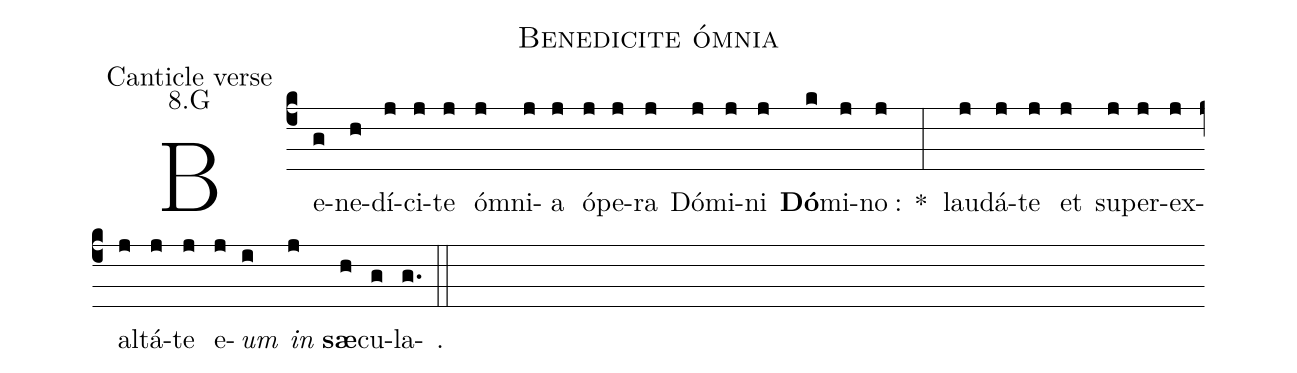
name: Benedicite ómnia;
office-part: Canticle verse;
mode:8.G;
%%
(c4) Be(g)ne(h)dí(j)ci(j)te(j) óm(j)ni(j)a(j) ó(j)pe(j)ra(j) Dó(j)mi(j)ni(j) <b>Dó(k)</b>mi(j)no(j): * (:) lau(j)dá(j)te(j) et(j) su(j)per(j)ex(j)al(j)tá(j)te(j) e(j)<i>um(i) in(j)</i> <b>sæ(h)</b>cu(g)la(g.). (::)
